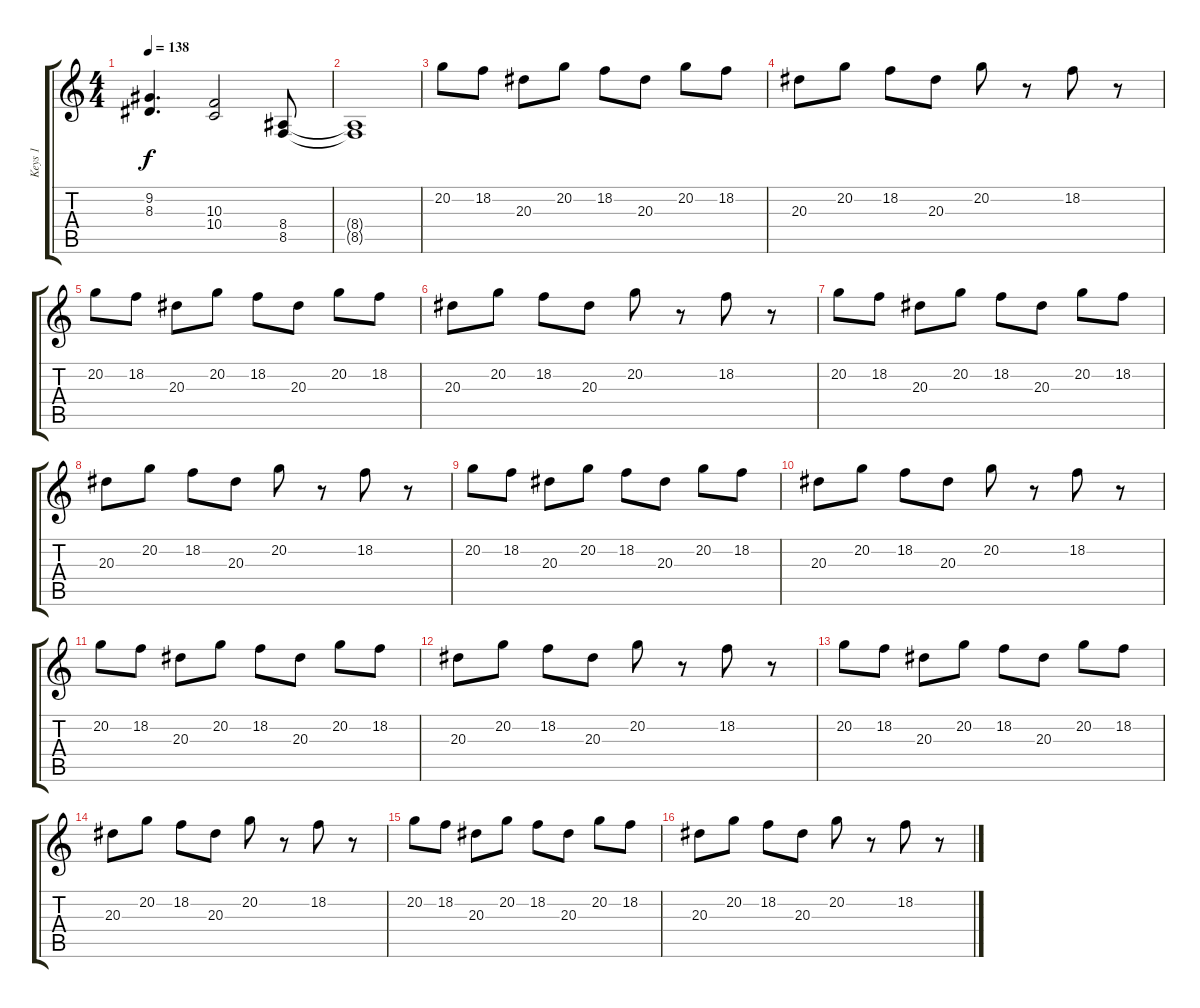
\track ("Keys 1" "Keys 1") {instrument lead2sawtooth}
\staff {score tabs}
\tuning (E4 B3 G3 D3 A2 E2) {hide}
\ts (4 4)
\tempo 138
\clef g2
\ks c
(9.2 8.3).4{d dy f} (10.3 10.4).2 (8.4 8.5).8 |
(8.4{t} 8.5{t}).1 |
20.2.8{volume 7 instrument fx4atmosphere} 18.2.8 20.3.8 20.2.8 18.2.8 20.3.8 20.2.8 18.2.8 |
20.3.8 20.2.8 18.2.8 20.3.8 20.2.8 r.8 18.2.8 r.8 |
20.2.8 18.2.8 20.3.8 20.2.8 18.2.8 20.3.8 20.2.8 18.2.8 |
20.3.8 20.2.8 18.2.8 20.3.8 20.2.8 r.8 18.2.8 r.8 |
20.2.8 18.2.8 20.3.8 20.2.8 18.2.8 20.3.8 20.2.8 18.2.8 |
20.3.8 20.2.8 18.2.8 20.3.8 20.2.8 r.8 18.2.8 r.8 |
20.2.8 18.2.8 20.3.8 20.2.8 18.2.8 20.3.8 20.2.8 18.2.8 |
20.3.8 20.2.8 18.2.8 20.3.8 20.2.8 r.8 18.2.8 r.8 |
20.2.8 18.2.8 20.3.8 20.2.8 18.2.8 20.3.8 20.2.8 18.2.8 |
20.3.8 20.2.8 18.2.8 20.3.8 20.2.8 r.8 18.2.8 r.8 |
20.2.8 18.2.8 20.3.8 20.2.8 18.2.8 20.3.8 20.2.8 18.2.8 |
20.3.8 20.2.8 18.2.8 20.3.8 20.2.8 r.8 18.2.8 r.8 |
20.2.8 18.2.8 20.3.8 20.2.8 18.2.8 20.3.8 20.2.8 18.2.8 |
20.3.8 20.2.8 18.2.8 20.3.8 20.2.8 r.8 18.2.8 r.8
